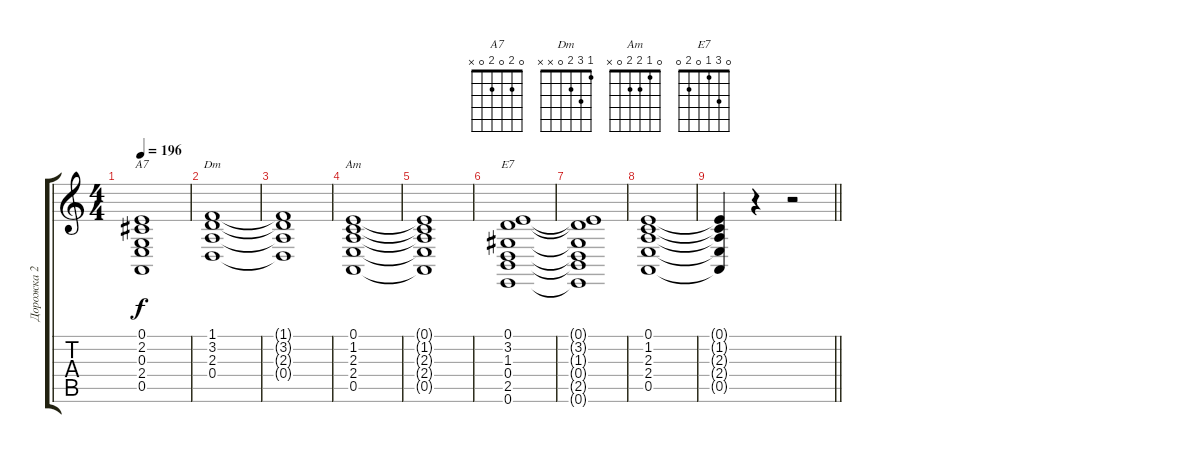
\track ("Дорожка 2" "Дорожка 2") {instrument stringensemble1}
\staff {score tabs}
\tuning (E4 B3 G3 D3 A2 E2) {hide}
\chord ("A7" 0 2 0 2 0 x)
\chord ("Dm" 1 3 2 0 x x)
\chord ("Am" 0 1 2 2 0 x)
\chord ("E7" 0 3 1 0 2 0)
\ts (4 4)
\tempo 196
\clef g2
\ks c
(0.1 2.2 0.3 2.4 0.5).1{ch "A7" dy f} |
(1.1 3.2 2.3 0.4).1{ch "Dm"} |
(1.1{t} 3.2{t} 2.3{t} 0.4{t}).1 |
(0.1 1.2 2.3 2.4 0.5).1{ch "Am"} |
(0.1{t} 1.2{t} 2.3{t} 2.4{t} 0.5{t}).1 |
(0.1 3.2 1.3 0.4 2.5 0.6).1{ch "E7"} |
(0.1{t} 3.2{t} 1.3{t} 0.4{t} 2.5{t} 0.6{t}).1 |
(0.1 1.2 2.3 2.4 0.5).1 |
\barLineRight lightlight
(0.1{t} 1.2{t} 2.3{t} 2.4{t} 0.5{t}).4 r.4 r.2
